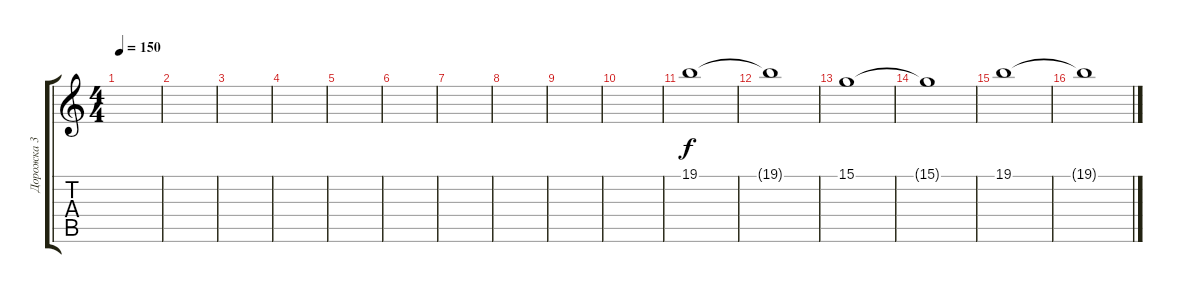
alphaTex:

\track ("Дорожка 3" "Дорожка 3") {instrument pad1newage}
\staff {score tabs}
\tuning (E4 B3 G3 D3 A2 E2) {hide}
\ts (4 4)
\tempo 150
\clef g2
\ks c
|
|
|
|
|
|
|
|
|
|
19.1.1 |
19.1{t}.1 |
15.1.1 |
15.1{t}.1 |
19.1.1 |
19.1{t}.1
